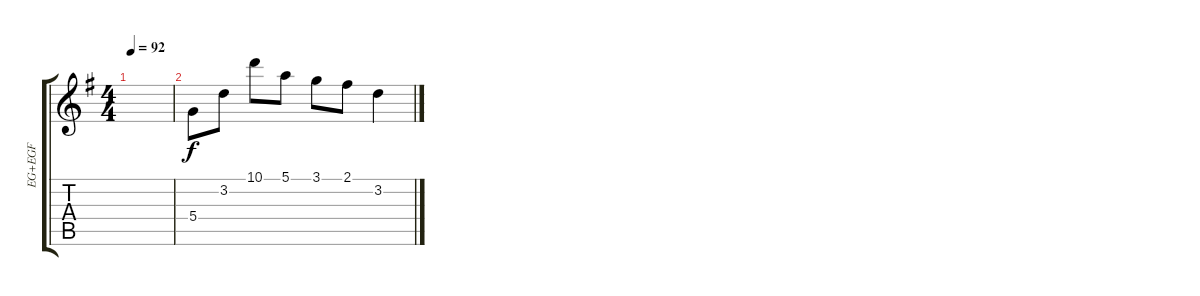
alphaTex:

\track ("EG+EGF" "EG+EGF") {instrument overdrivenguitar}
\staff {score tabs}
\tuning (E4 B3 G3 D3 A2 E2) {hide}
\ts (4 4)
\tempo 92
\clef g2
\ks g
|
5.4.8{instrument electricpiano1} 3.2.8 10.1.8 5.1.8 3.1.8 2.1.8 3.2.4
